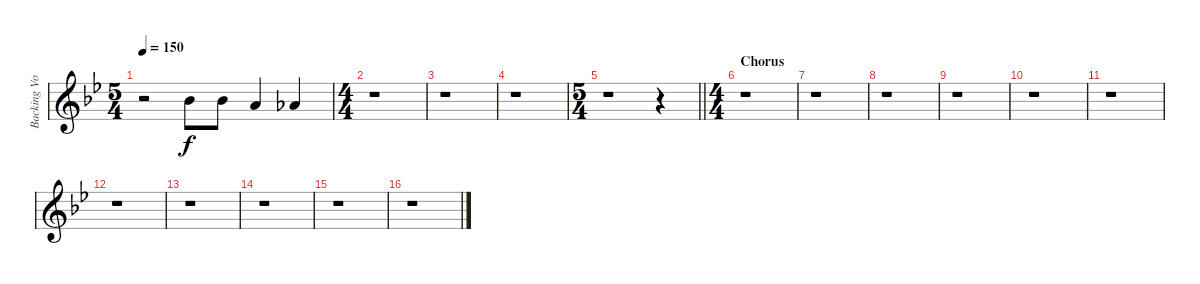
\track ("Backing Vocals" "Backing Vo") {instrument violin}
\staff {score}
\tuning (E4 B3 G3 D3 A2 E2) {hide}
\ts (5 4)
\tempo 150
\clef g2
\ks gminor
r.2{dy f} 15.3.8 15.3.8 14.3.4 13.3.4 |
\ts (4 4)
r.1 |
r.1 |
r.1 |
\ts (5 4)
\barLineRight lightlight
r.1 r.4 |
\ts (4 4)
\section ("" "Chorus")
r.1 |
r.1 |
r.1 |
r.1 |
r.1 |
r.1 |
r.1 |
r.1 |
r.1 |
r.1 |
r.1
